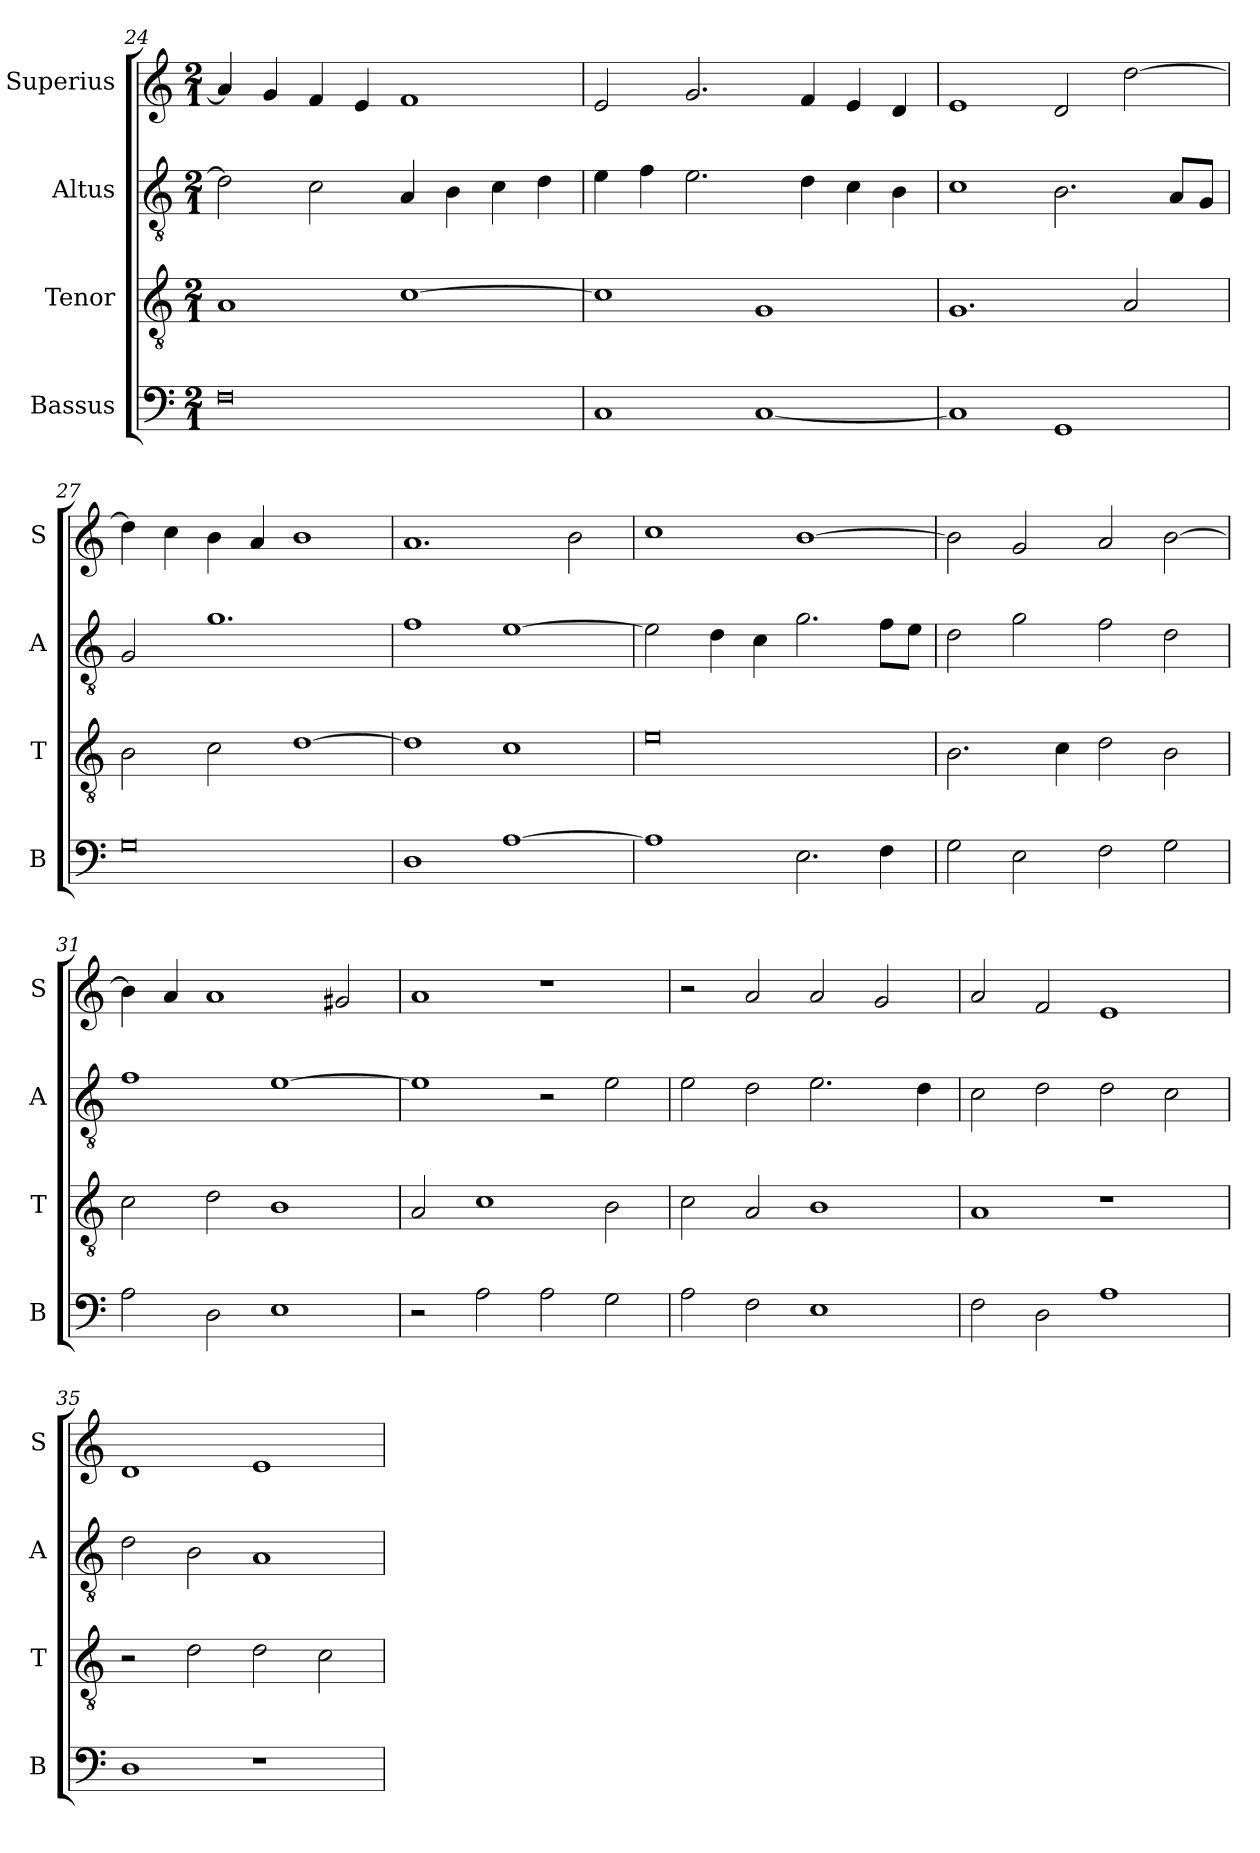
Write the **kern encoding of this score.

**kern	**kern	**kern	**kern
*part4	*part3	*part2	*part1
*staff4	*staff3	*staff2	*staff1
*I"Bassus	*I"Tenor	*I"Altus	*I"Superius
*I'B	*I'T	*I'A	*I'S
*clefF4	*clefGv2	*clefGv2	*clefG2
*k[]	*k[]	*k[]	*k[]
*C:	*C:	*C:	*C:
*M2/1	*M2/1	*M2/1	*M2/1
=24	=24	=24	=24
0F	1A	2d]	4a]
.	.	.	4g
.	.	2c	4f
.	.	.	4e
.	[1c	4A	1f
.	.	4B	.
.	.	4c	.
.	.	4d	.
=25	=25	=25	=25
1C	1c]	4e	2e
.	.	4f	.
.	.	2.e	2.g
[1C	1G	.	.
.	.	4d	4f
.	.	4c	4e
.	.	4B	4d
=26	=26	=26	=26
1C]	1.G	1c	1e
1GG	.	2.B	2d
.	2A	.	[2dd
.	.	8AL	.
.	.	8GJ	.
=27	=27	=27	=27
0G	2B	2G	4dd]
.	.	.	4cc
.	2c	1.g	4b
.	.	.	4a
.	[1d	.	1b
=28	=28	=28	=28
1D	1d]	1f	1.a
[1A	1c	[1e	.
.	.	.	2b
=29	=29	=29	=29
1A]	0e	2e]	1cc
.	.	4d	.
.	.	4c	.
2.E	.	2.g	[1b
4F	.	8fL	.
.	.	8eJ	.
=30	=30	=30	=30
2G	2.B	2d	2b]
2E	.	2g	2g
.	4c	.	.
2F	2d	2f	2a
2G	2B	2d	[2b
=31	=31	=31	=31
2A	2c	1f	4b]
.	.	.	4a
2D	2d	.	1a
1E	1B	[1e	.
.	.	.	2g#X
=32	=32	=32	=32
2r	2A	1e]	1a
2A	1c	.	.
2A	.	2r	1r
2G	2B	2e	.
=33	=33	=33	=33
2A	2c	2e	2r
2F	2A	2d	2a
1E	1B	2.e	2a
.	.	.	2g
.	.	4d	.
=34	=34	=34	=34
2F	1A	2c	2a
2D	.	2d	2f
1A	1r	2d	1e
.	.	2c	.
=35	=35	=35	=35
1D	2r	2d	1d
.	2d	2B	.
1r	2d	1A	1e
.	2c	.	.
=	=	=	=
*-	*-	*-	*-
